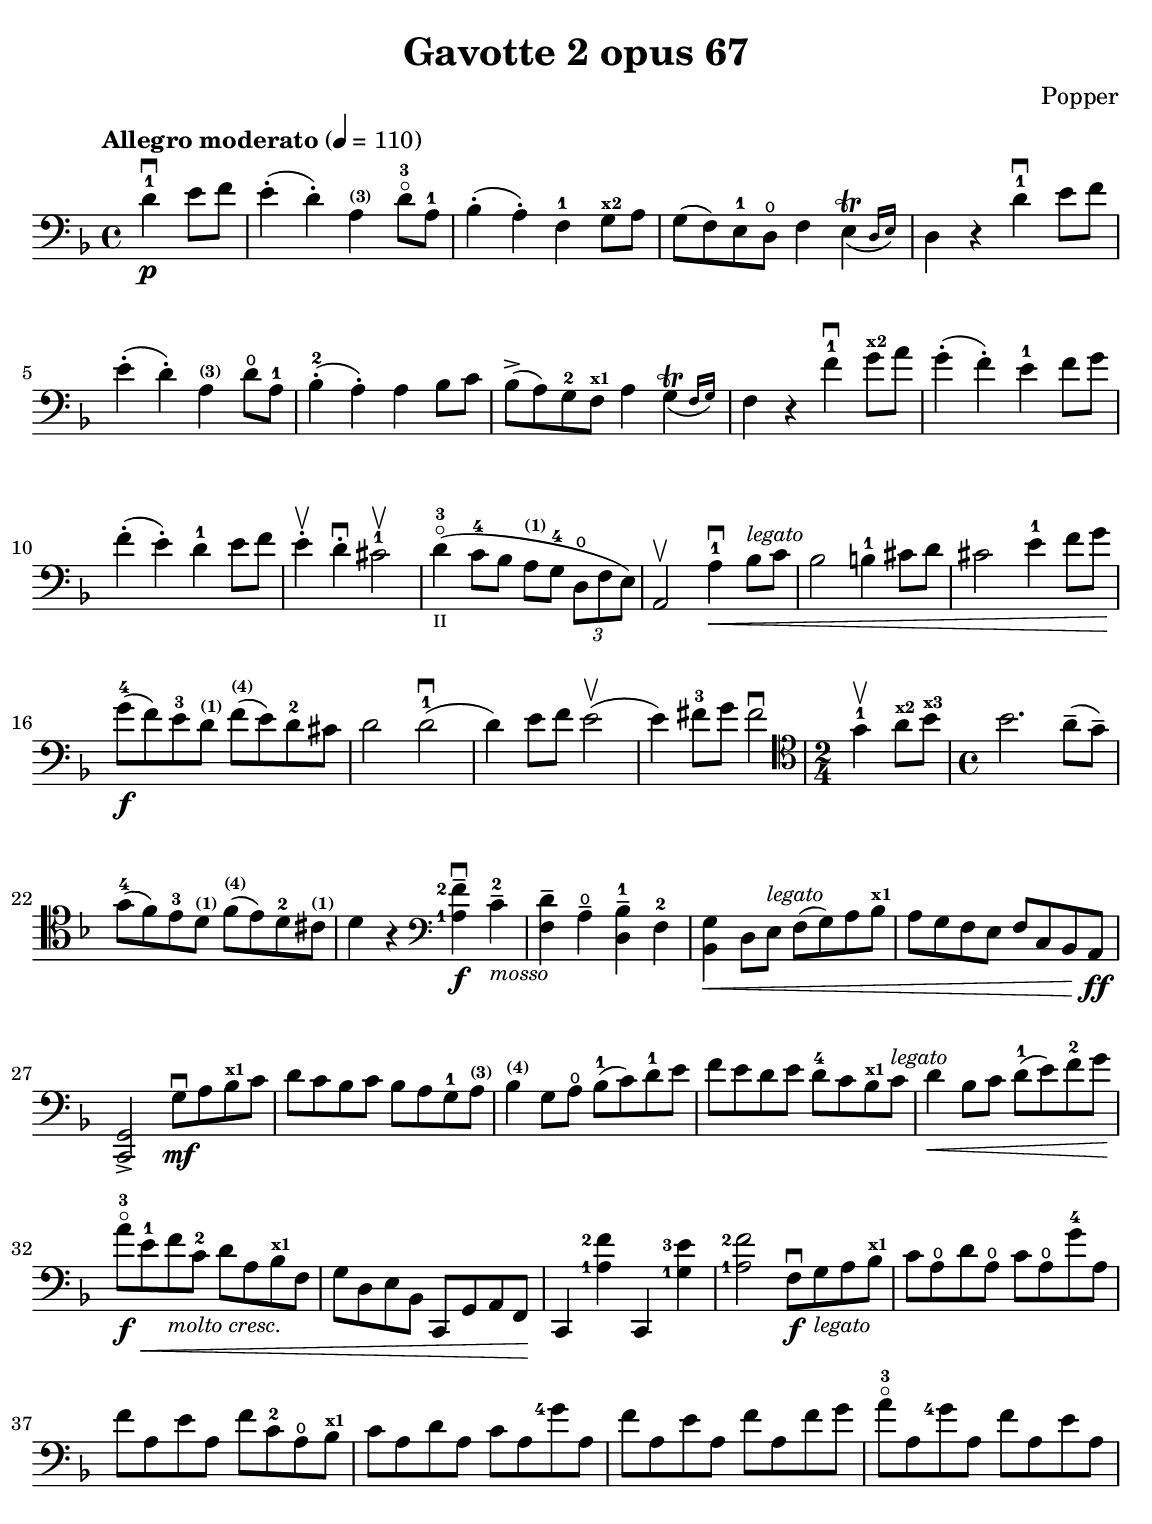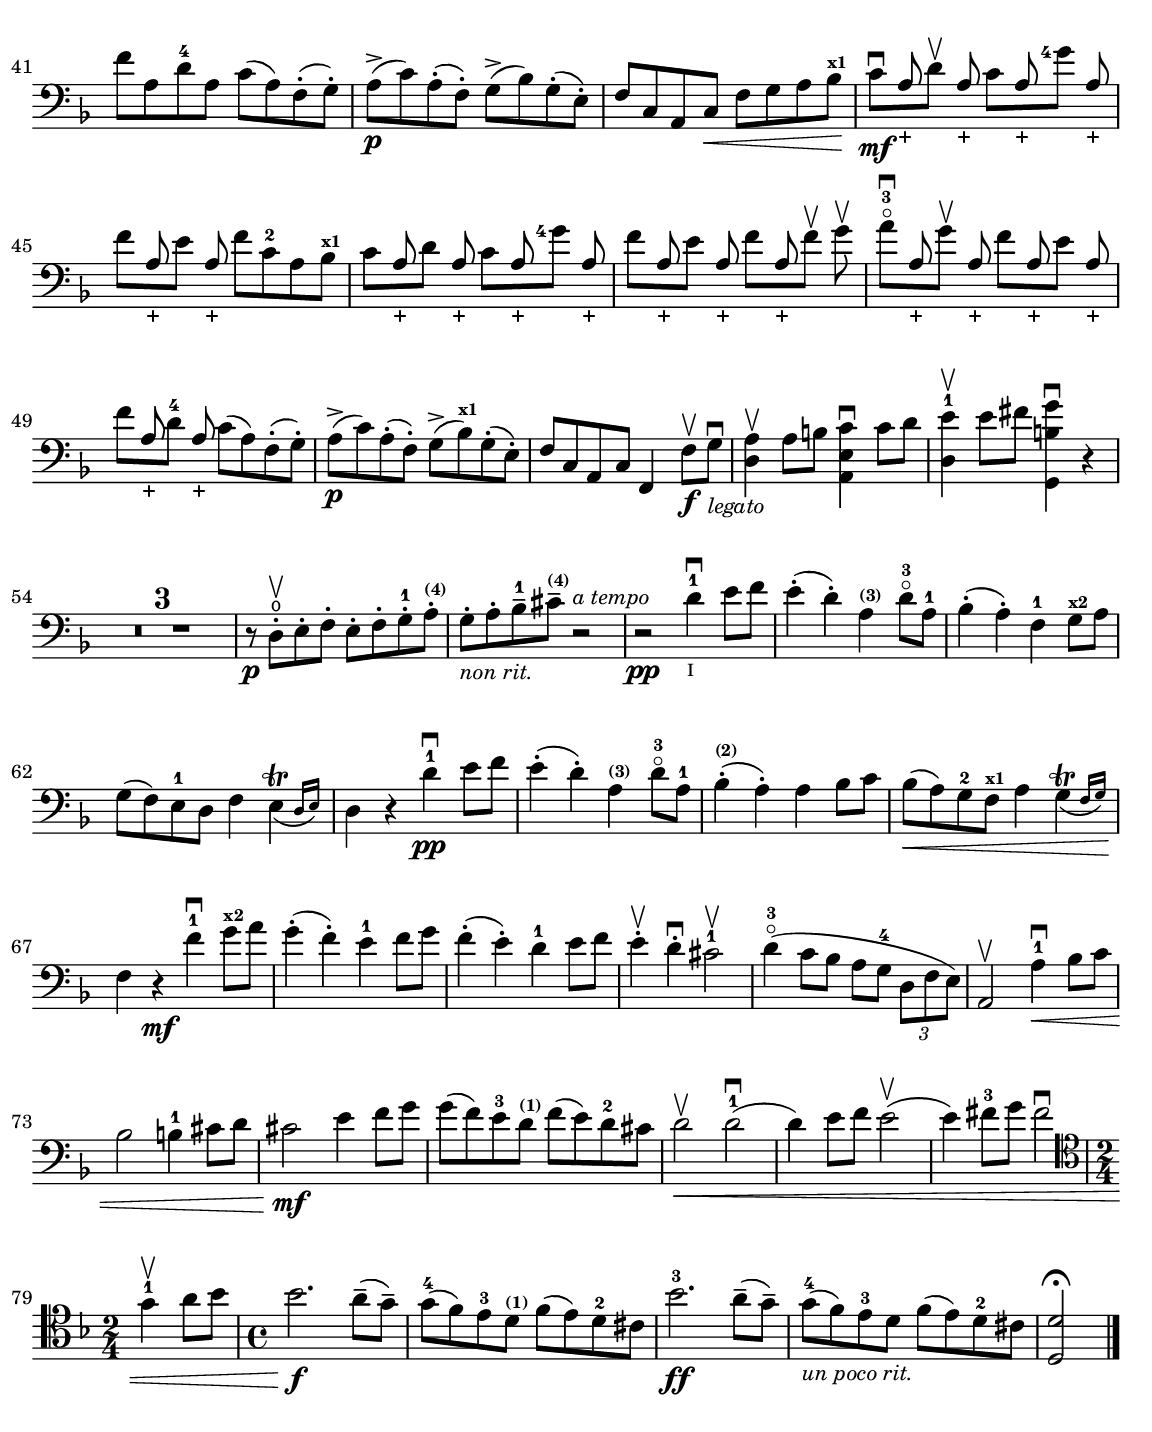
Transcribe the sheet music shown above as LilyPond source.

#(set-global-staff-size 21)

\version "2.18.2"

\header {
  title    = "Gavotte 2 opus 67"
  composer = "Popper"
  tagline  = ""
}

\language "italiano"

% iPad Pro 12.9

\paper {
  paper-width  = 195\mm
  paper-height = 260\mm
  indent = #0
  page-count = #2
  line-width = #184
  print-page-number = ##f
  ragged-last-bottom = ##t
  ragged-bottom = ##f
%  ragged-last = ##t
}

\score {
  \new Staff
%   \with {instrumentName = #"Cello "}
   {
   \override Hairpin.to-barline = ##f
   \time 4/4
   \key fa \major
   \tempo "Allegro moderato" 4=110
   \clef "bass"
   \set fingeringOrientations = #'(left)

   \partial 2
   re'4-1\p\downbow mi'8 fa'8                                             % 0
   mi'4-.( re'4-.) la4^\markup{\bold\teeny (3)}
   re'8-3\flageolet la-1                                                  % 1
   sib4-.( la4-.) fa4-1 sol8^\markup{\bold\teeny x2}
   la8                                                                    % 2
   sol8( fa8) mi8-1 re8\open fa4
   \afterGrace mi4\trill_( {re16 mi16)}                                   % 3
   re4 r4 re'4-1\downbow mi'8 fa'8                                        % 4
   mi'4-.( re'4-.) la4^\markup{\bold\teeny (3)} re'8\open la8-1           % 5
   sib4-2-.( la4-.) la4 sib8 do'8                                         % 6
   sib8->( la8) sol8-2 fa8^\markup{\bold\teeny x1} la4
   \afterGrace sol4\trill_( {fa16 sol16)}                                 % 7
   fa4 r4 fa'4-1\downbow sol'8^\markup{\bold\teeny x2} la'8               % 8
   sol'4-.( fa'4-.) mi'4-1 fa'8 sol'8                                     % 9
   fa'4-.( mi'4-.) re'4-1 mi'8 fa'8                                       % 10
   mi'4-.\upbow re'4-.\downbow dod'2-1\upbow                              % 11
   re'4-3\flageolet_\markup{\teeny II}(
   do'8-4 sib8 la8^\markup{\bold\teeny (1)} sol8-4
   \tuplet 3/2 {re8\open fa8 mi8)}                                        % 12
   la,2\upbow la4-1\downbow\< sib8^\markup{\small\italic "legato"}
   do'8                                                                   % 13
   sib2 si4-1 dod'8 re'8                                                  % 14
   dod'2 mi'4-1 fa'8 sol'8\!                                              % 15
   sol'8-4\f( fa'8) mi'8-3 re'8^\markup{\bold\teeny (1)}
   fa'8^\markup{\bold\teeny (4)}( mi'8) re'8-2 dod'8                      % 16
   re'2 re'2-1\downbow(                                                   % 17
   re'4) mi'8 fa'8 mi'2\upbow(                                            % 18
   mi'4) fad'8-3 sol'8 fad'2\downbow                                      % 19
   \clef "tenor"
   \time 2/4
   sol'4-1\upbow la'8^\markup{\bold\teeny x2}
   sib'8^\markup{\bold\teeny x3}                                          % 20
   \time 4/4
   sib'2. la'8--( sol'8--)                                                % 21
   sol'8-4( fa'8) mi'8-3 re'8^\markup{\bold\teeny (1)}
   fa'8^\markup{\bold\teeny (4)}(
   mi'8) re'8-2 dod'8^\markup{\bold\teeny (1)}                            % 22
   re'4 r4
   \clef "bass"
   << <la-1>4\f <fa'-2-->4\downbow >>
   do'4-2--_\markup{\small\italic "mosso"}                                % 23
   <<fa4 re'4-->> la4\open-- <<re4-- sib4-1-->> fa4-2                     % 24
   << sib,4 sol4\< >> re8 mi8^\markup{\small\italic "legato"}
   fa8( sol8) la8 sib8^\markup{\bold\teeny x1}                            % 25
   la8 sol8 fa8 mi8 fa8 do8 sib,8 la,8\!\ff                               % 26
   << do,2 sol,2-> >> sol8\mf\downbow la8
   sib8^\markup{\bold\teeny x1} do'8                                      % 27
   re'8 do'8 sib8 do'8 sib8 la8 sol8-1 la8^\markup{\bold\teeny (3)}       % 28
   sib4^\markup{\bold\teeny (4)} sol8 la8\open
   sib8-1( do'8) re'8-1 mi'8                                              % 29
   fa'8 mi'8 re'8 mi'8 re'8-4 do'8 sib8^\markup{\bold\teeny x1}
   do'8^\markup{\small\italic "legato"}                                   % 30
   re'4\< sib8 do'8 re'8-1( mi'8) fa'8-2 sol'8\!                          % 31
   la'8-3\flageolet\f mi'8-1\<
   fa'8_\markup{\small\italic "molto cresc."} do'8-2 re'8 la8
   sib8^\markup{\bold\teeny x1} fa8                                       % 32
   sol8 re8 mi8 sib,8 do,8 sol,8 la,8 fa,8\!                              % 33
   do,4 << <la-1>4 <fa'-2>4>> do,4 << <sol-1>4 <mi'-3>4>>                 % 34
   << <la-1>2 <fa'-2>2 >> fa8\f\downbow
   sol8_\markup{\small\italic "legato"} la8 sib8^\markup{\bold\teeny x1}  % 35
   do'8 la8\open re'8 la8\open do'8 la8\open sol'8-4 la8                  % 36
   fa'8 la8 mi'8 la8 fa'8 do'8-2 la8\open sib8^\markup{\bold\teeny x1}    % 37
   do'8 la8 re'8 la8 do'8 la8 <sol'-4>8 la8                               % 38
   fa'8 la8 mi'8 la8 fa'8 la8 fa'8 sol'8                                  % 39
   la'8-3\flageolet la8 <sol'-4>8 la8  fa'8 la8 mi'8 la8                  % 40
   fa'8 la8 re'8-4 la8 do'8( la8) fa8-.( sol8-.)                          % 41
   la8\p->( do'8) la8-.( fa8-.) sol8->( sib8) sol8-.( mi8-.)              % 42
   fa8 do8 la,8 do8\< fa8 sol8 la8 sib^\markup{\bold\teeny x1}\!          % 43
   <<{\set fingeringOrientations = #'(left)
      \stemDown do'8\mf\downbow[ s8 re'8\upbow] s8 do'8[ s8 <sol'-4>8]}\\
     {\stemUp s8 la8-+ s8 la8-+ s8 la8-+ s8 la8-+}>>  % 44
   <<{\set fingeringOrientations = #'(left)
      \stemDown fa'8[ s8 mi'8] s8}\\
     {\stemUp s8 la8-+ s8 la8-+}>>
   fa'8 do'8-2 la8 sib8^\markup{\bold\teeny x1}                           % 45
   <<{\set fingeringOrientations = #'(left)
      \stemDown do'8[ s8 re'8] s8 do'8[ s8 <sol'-4>8] s8}\\
     {\stemUp s8 la8-+ s8 la8-+ s8 la8-+ s8 la8-+}>>  % 46
   <<{\stemDown fa'8[ s8 mi'8] s8 fa'8[ s8 fa'8\upbow] sol'8\upbow}\\
     {\stemUp s8 la8-+ s8 la8-+ s8 la8-+ s8 s8}>>          % 47
   <<{\stemDown la'8-3\flageolet\downbow[ s8 sol'8\upbow] s8
      fa'8[ s8 mi'8] s8}\\
     {\stemUp s8 la8-+ s8 la8-+ s8 la8-+ s8 la8-+}>>  % 48
   <<{\stemDown fa'8[ s8 re'8-4] s8}\\
     {\stemUp s8 la8-+ s8 la8-+}>>
   do'8( la8) fa8-.( sol8-.)                                              % 49
   la8\p->( do'8) la8-.( fa8-.) sol8->( sib^\markup{\bold\teeny x1})
   sol8-.( mi8-.)                                                         % 50
   fa8 do8 la,8 do8 fa,4
   fa8\f\upbow sol8\downbow_\markup{\small\italic "legato"}               % 51
   << re4 la4\upbow >> la8 si8 << la,4 mi4 do'4\downbow >> do'8 re'8      % 52
   << re4 mi'4-1\upbow >> mi'8 fad'8 << sol,4 si4 sol'4\downbow >> r4     % 53
   \compressFullBarRests
   R1*3                                                                % 54-56
   r8\p re8-.\open \upbow mi8-. fa8-. mi8-. fa8-. sol8-.-1
   la8-.^\markup{\bold\teeny (4)}                                         % 57
   sol8-._\markup{\small\italic "non rit."} la8-. sib8-1--
   dod'8--^\markup{\bold\teeny (4)} r2^\markup{\small\italic "a tempo"}   % 58
   r2\pp
   re'4-1\downbow_\markup{\teeny I} mi'8 fa'8                             % 59
   mi'4-.( re'4-.) la4^\markup{\bold\teeny (3)}
   re'8-3\flageolet la8-1                                                 % 60
   sib4-.( la4-.) fa4-1 sol8^\markup{\bold\teeny x2} la8                  % 61
   sol8( fa8) mi8-1 re8 fa4 \afterGrace mi4\trill_( {re16 mi16)}          % 62
   re4 r4 re'4-1\pp\downbow mi'8 fa'8                                     % 63
   mi'4-.( re'4-.) la4^\markup{\bold\teeny (3)} re'8-3\flageolet la8-1    % 64
   sib4-.(^\markup{\bold\teeny (2)} la4-.) la4 sib8 do'8                  % 65
   sib8(\< la8) sol8-2 fa8^\markup{\bold\teeny x1} la4
   \afterGrace sol4\trill_( {fa16 sol16)}                                 % 66
   fa4\! r4\mf fa'4-1\downbow sol'8^\markup{\bold\teeny x2} la'8          % 67
   sol'4-.( fa'4-.)  mi'4-1 fa'8 sol'8                                    % 68
   fa'4-.( mi'4-.) re'4-1 mi'8 fa'8                                       % 69
   \set fingeringOrientations = #'(right)
   mi'4-.\upbow re'4-.\downbow dod'2-1\upbow                              % 70
   \set fingeringOrientations = #'(left)
   re'4-3\flageolet( do'8 sib8 la8 sol8-4 \tuplet 3/2 {re8 fa8 mi8)}      % 71
   la,2\upbow la4-1\downbow\< sib8 do'8                                   % 72
   sib2 si4-1 dod'8 re'8                                                  % 73
   dod'2\!\mf mi'4 fa'8 sol'8                                             % 74
   sol'8( fa'8) mi'8-3 re'8^\markup{\bold\teeny (1)}
   fa'8( mi'8) re'8-2 dod'8                                               % 75
   re'2\upbow\< re'2-1\downbow(                                           % 76
   re'4) mi'8 fa'8 mi'2\upbow(                                            % 77
   mi'4) fad'8-3 sol'8 fad'2\downbow                                      % 78
   \clef "tenor"
   \time 2/4
   sol'4-1\upbow la'8 sib'8                                               % 79
   \time 4/4
   sib'2.\!\f la'8--( sol'8--)                                            % 80
   sol'8-4( fa'8) mi'8-3 re'8^\markup{\bold\teeny (1)}
   fa'8( mi'8) re'8-2 dod'8                                               % 81
   sib'2.-3\ff la'8--( sol'8--)                                           % 82
   sol'8-4(_\markup{\small\italic "un poco rit."} fa'8) mi'8-3 re'8
   fa'8( mi'8) re'8-2 dod'8                                               % 83
   << re2 re'2\fermata >>                                                 % 84
   \bar "|."
 }
}
